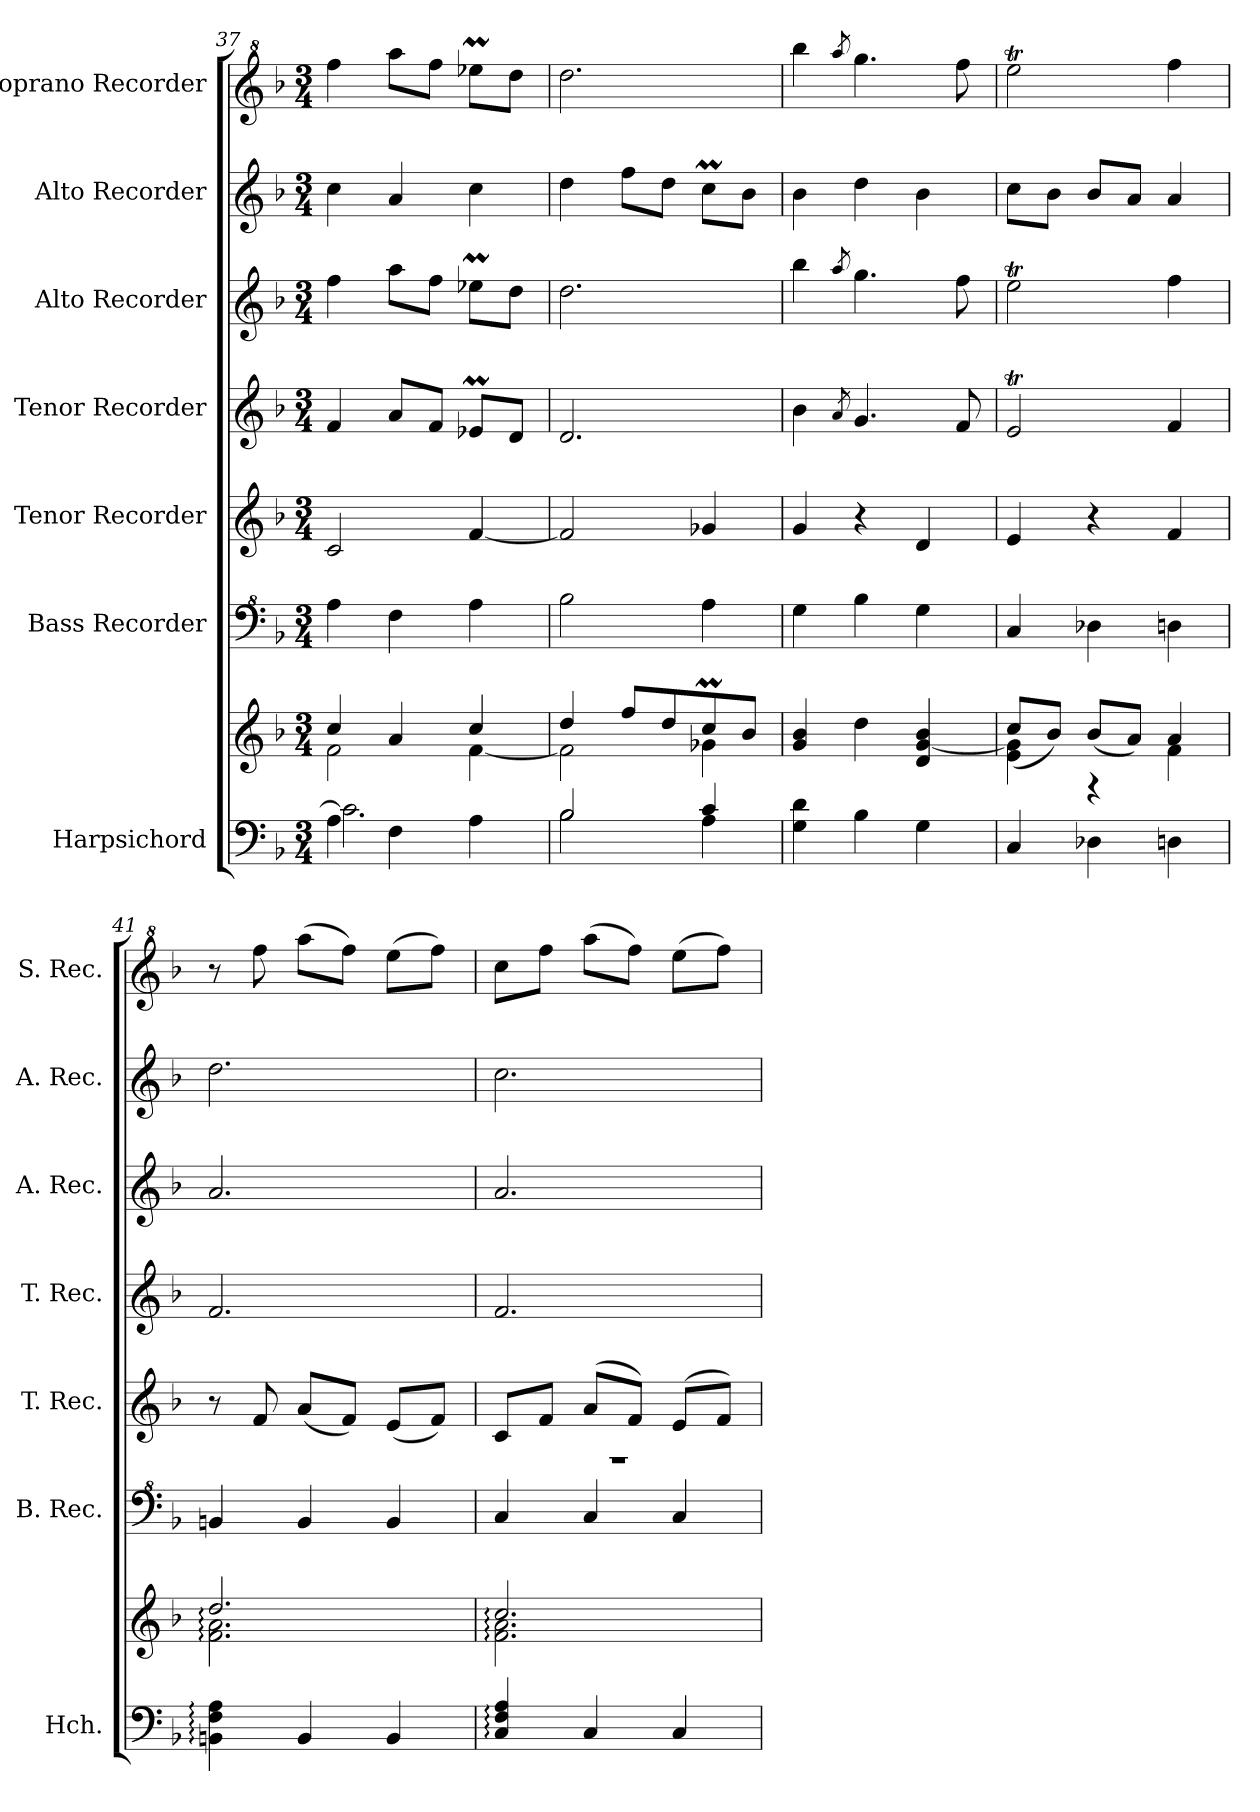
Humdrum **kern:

**kern	**kern	**kern	**kern	**kern	**kern	**kern	**kern
*part7	*part7	*part6	*part5	*part4	*part3	*part2	*part1
*staff8	*staff7	*staff6	*staff5	*staff4	*staff3	*staff2	*staff1
*I"Harpsichord	*	*I"Bass Recorder	*I"Tenor Recorder	*I"Tenor Recorder	*I"Alto Recorder	*I"Alto Recorder	*I"Soprano Recorder
*I'Hch.	*	*I'B. Rec.	*I'T. Rec.	*I'T. Rec.	*I'A. Rec.	*I'A. Rec.	*I'S. Rec.
*clefF4	*clefG2	*clefF^4	*clefG2	*clefG2	*clefG2	*clefG2	*clefG^2
*k[b-]	*k[b-]	*k[b-]	*k[b-]	*k[b-]	*k[b-]	*k[b-]	*k[b-]
*M3/4	*M3/4	*M3/4	*M3/4	*M3/4	*M3/4	*M3/4	*M3/4
=37	=37	=37	=37	=37	=37	=37	=37
*^	*^	*	*	*	*	*	*
4A\	2.c\]	4cc/	2f\	4a\	2c/	4f/	4ff\	4cc\	4fff\
4F\	.	4a/	.	4f\	.	8a/L	8aa\L	4a/	8aaa\L
.	.	.	.	.	.	8f/J	8ff\J	.	8fff\J
4A\	.	4cc/	[4f\	4a\	[4f/	8e-XM/L	8ee-XM\L	4cc\	8eee-XM\L
.	.	.	.	.	.	8d/J	8dd\J	.	8ddd\J
=38	=38	=38	=38	=38	=38	=38	=38	=38	=38
2B-/	2B-\	4dd/	2f\]	2b-\	2f/]	2.d/	2.dd\	4dd\	2.ddd\
.	.	8ff/L	.	.	.	.	.	8ff\L	.
.	.	8dd/	.	.	.	.	.	8dd\J	.
4A\	4c/	8ccM/	4g-X\	4a\	4g-X/	.	.	8ccM\L	.
.	.	8b-/J	.	.	.	.	.	8b-\J	.
*v	*v	*	*	*	*	*	*	*	*
*	*v	*v	*	*	*	*	*	*
=39	=39	=39	=39	=39	=39	=39	=39
4G\ 4d\	4g/ 4b-/	4g\	4g/	4b-\	4bb-\	4b-\	4bbb-\
.	.	.	.	8qa/	8qaa/	.	8qaaa/
4B-\	4dd\	4b-\	4r	4.g/	4.gg\	4dd\	4.ggg\
4G\	4d/ [4g/ 4b-/	4g\	4d/	.	.	4b-\	.
.	.	.	.	8f/	8ff\	.	8fff\
=40	=40	=40	=40	=40	=40	=40	=40
*	*^	*	*	*	*	*	*
4C/	4e\ 4g\]	(8cc/L	4c/	4e/	2et/	2eet\	8cc\L	2eeet\
.	.	8b-/J)	.	.	.	.	8b-\J	.
4D-X\	4rF	(8b-/L	4d-X\	4r	.	.	8b-/L	.
.	.	8a/J)	.	.	.	.	8a/J	.
4Dn\	4f\	4a/	4dn\	4f/	4f/	4ff\	4a/	4fff\
=41	=41	=41	=41	=41	=41	=41	=41	=41
4BBn\: 4F\: 4A\:	2.dd:/	2.f\: 2.a\:	4Bn/	8r	2.f/	2.a/	2.dd\	8r
.	.	.	.	8f/	.	.	.	8fff\
4BB/	.	.	4B/	(8a/L	.	.	.	(8aaa\L
.	.	.	.	8f/J)	.	.	.	8fff\J)
4BB/	.	.	4B/	(8e/L	.	.	.	(8eee\L
.	.	.	.	8f/J)	.	.	.	8fff\J)
!!LO:PB:g=z
=42	=42	=42	=42	=42	=42	=42	=42	=42
*	*	*	*	*^	*	*	*	*
4C/: 4F/: 4A/:	2.cc:/	2.f\: 2.a\:	4c/	8c/L	2.r	2.f/	2.a/	2.cc\	8ccc\L
.	.	.	.	8f/J	.	.	.	.	8fff\J
4C/	.	.	4c/	(8a/L	.	.	.	.	(8aaa\L
.	.	.	.	8f/J)	.	.	.	.	8fff\J)
4C/	.	.	4c/	(8e/L	.	.	.	.	(8eee\L
.	.	.	.	8f/J)	.	.	.	.	8fff\J)
*	*v	*v	*	*v	*v	*	*	*	*
=	=	=	=	=	=	=	=
*-	*-	*-	*-	*-	*-	*-	*-
